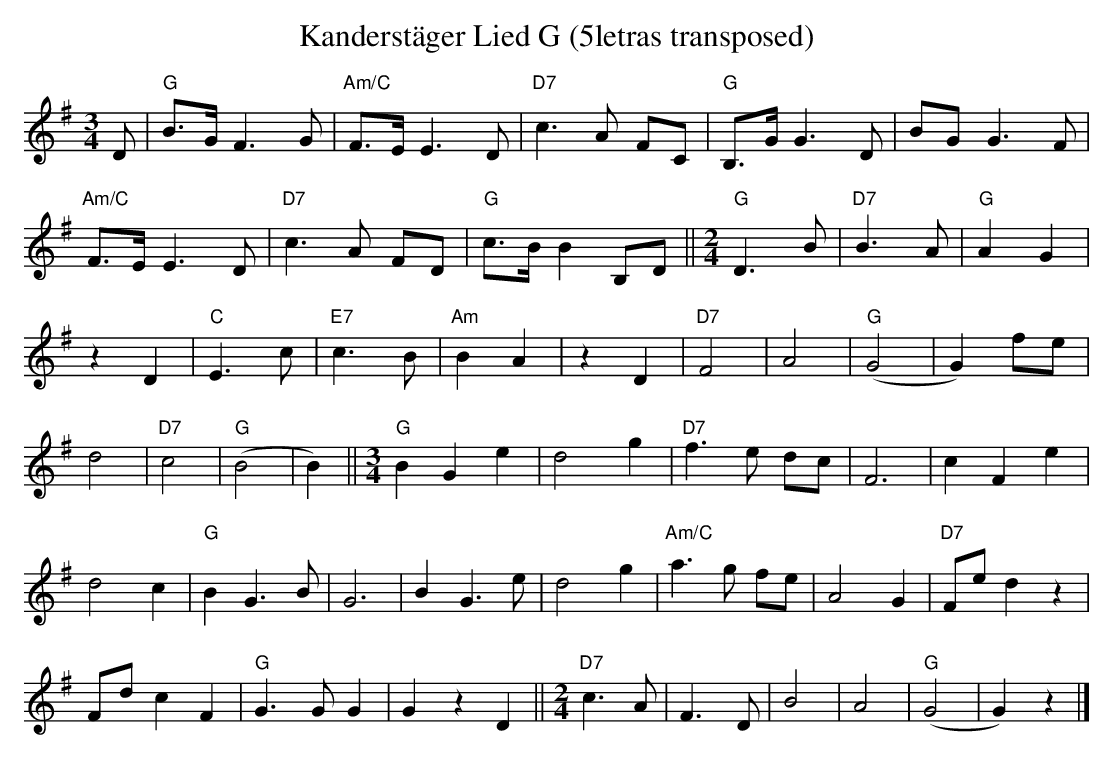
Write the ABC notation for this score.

X:1
T:Kanderst\"ager Lied G (5letras transposed)
M:3/4
L:1/8
K:G transpose=3 %%MIDI gchordon
D |"G"B>G F3G | "Am/C"F>EE3D | "D7"c3A FC | "G"B,>GG3D | BGG3F |
"Am/C"F>EE3D | "D7"c3A FD | "G"c>BB2B,D || [M:2/4] "G"D3B | "D7"B3A | "G"A2G2 |
z2D2 | "C"E3c | "E7"c3B | "Am"B2A2 | z2D2 | "D7"F4 | A4 | "G"(G4 | G2)fe |
d4 | "D7"c4 | "G"(B4 | B2) || [M:3/4] [L:1/4] "G"BGe | d2g | "D7"f>e d/2c/2 | F3 | cFe |
d2c | "G"BG>B | G3 | BG>e | d2g | "Am/C"a>g f/2e/2 | A2G | "D7"F/2e/2dz |
F/2d/2cF | "G"G>GG | GzD || [M:2/4] "D7"c>A | F>D | B2 | A2 | "G"(G2 | G)z |]
